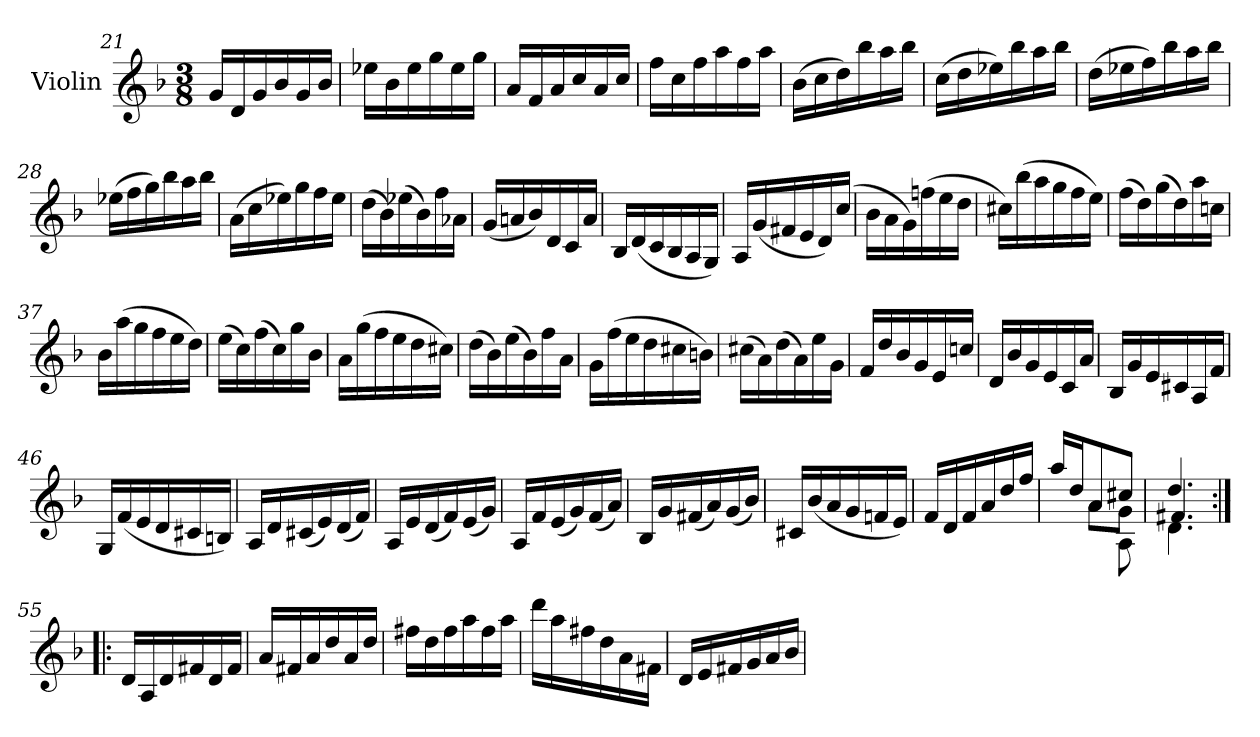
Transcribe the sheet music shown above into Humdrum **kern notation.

**kern
*part1
*staff1
*I"Violin
*I'Vln.
*clefG2
*k[b-]
*M3/8
=21
16g/LL
16d/
16g/
16b-/
16g/
16b-/JJ
=22
16ee-X\LL
16b-\
16ee-\
16gg\
16ee-\
16gg\JJ
=23
16a/LL
16f/
16a/
16cc/
16a/
16cc/JJ
=24
16ff\LL
16cc\
16ff\
16aa\
16ff\
16aa\JJ
!!LO:LB:g=z
=25
(>16b-\LL
16cc\
16dd\)
16bb-\
16aa\
16bb-\JJ
=26
(>16cc\LL
16dd\
16ee-X\)
16bb-\
16aa\
16bb-\JJ
=27
(>16dd\LL
16ee-X\
16ff\)
16bb-\
16aa\
16bb-\JJ
=28
(>16ee-X\LL
16ff\
16gg\)
16bb-\
16aa\
16bb-\JJ
=29
(>16a\LL
16cc\
16ee-X\)
16gg\
16ff\
16ee-\JJ
=30
(>16dd\LL
16b-\)
(>16ee-X\
16b-\)
16ff\
16a-X\JJ
=31
(<16g/LL
16an/
16b-/)
16d/
16c/
16a/JJ
!!LO:LB:g=z
=32
16B-/LL
(<16d/
16c/
16B-/
16A/
16G/JJ)
=33
16A/LL
(<16g/
16f#X/
16e/
16d/)
(>16cc/JJ
=34
16b-\LL
16a\
16g\)
(>16ffn\
16ee\
16dd\JJ
=35
16cc#X\LL)
(>16bb-\
16aa\
16gg\
16ff\
16ee\JJ)
=36
(>16ff\LL
16dd\)
(>16gg\
16dd\)
16aa\
16ccn\JJ
=37
16b-\LL
(>16aa\
16gg\
16ff\
16ee\
16dd\JJ)
=38
(>16ee\LL
16cc\)
(>16ff\
16cc\)
16gg\
16b-\JJ
=39
16a\LL
(>16gg\
16ff\
16ee\
16dd\
16cc#X\JJ)
!!LO:LB:g=z
=40
(>16dd\LL
16b-\)
(>16ee\
16b-\)
16ff\
16a\JJ
=41
16g\LL
(>16ff\
16ee\
16dd\
16cc#X\
16bn\JJ)
=42
(>16cc#X\LL
16a\)
(>16dd\
16a\)
16ee\
16g\JJ
=43
16f/LL
16dd/
16b-/
16g/
16e/
16ccn/JJ
=44
16d/LL
16b-/
16g/
16e/
16c/
16a/JJ
=45
16B-/LL
16g/
16e/
16c#X/
16A/
16f/JJ
=46
16G/LL
(<16f/
16e/
16d/
16c#X/
16Bn/JJ)
!!LO:LB:g=z
=47
16A/LL
16d/
(<16c#X/
16e/)
(<16d/
16f/JJ)
=48
16A/LL
16e/
(<16d/
16f/)
(<16e/
16g/JJ)
=49
16A/LL
16f/
(<16e/
16g/)
(<16f/
16a/JJ)
=50
16B-/LL
16g/
(<16f#X/
16a/)
(<16g/
16b-/JJ)
=51
16c#X/LL
(<16b-/
16a/
16g/
16fn/
16e/JJ)
=52
16f/LL
16d/
16f/
16a/
16dd/
16ff/JJ
=53
*^
*	*^
16aa/LL	8ryy	8ryy
16dd/J	.	.
8a/	8a\L	8ryy
8cc#X/J	8g\J	8A\
=54	=54	=54
4.dd/	4.d\	4.f#X/
*v	*v	*v
!!LO:LB:g=z
=55:|!|:
16d/LL
16A/
16d/
16f#X/
16d/
16f#/JJ
=56
16a/LL
16f#X/
16a/
16dd/
16a/
16dd/JJ
=57
16ff#X\LL
16dd\
16ff#\
16aa\
16ff#\
16aa\JJ
=58
16ddd\LL
16aa\
16ff#X\
16dd\
16a\
16f#X\JJ
=59
16d/LL
16e/
16f#X/
16g/
16a/
16b-/JJ
=
*-
